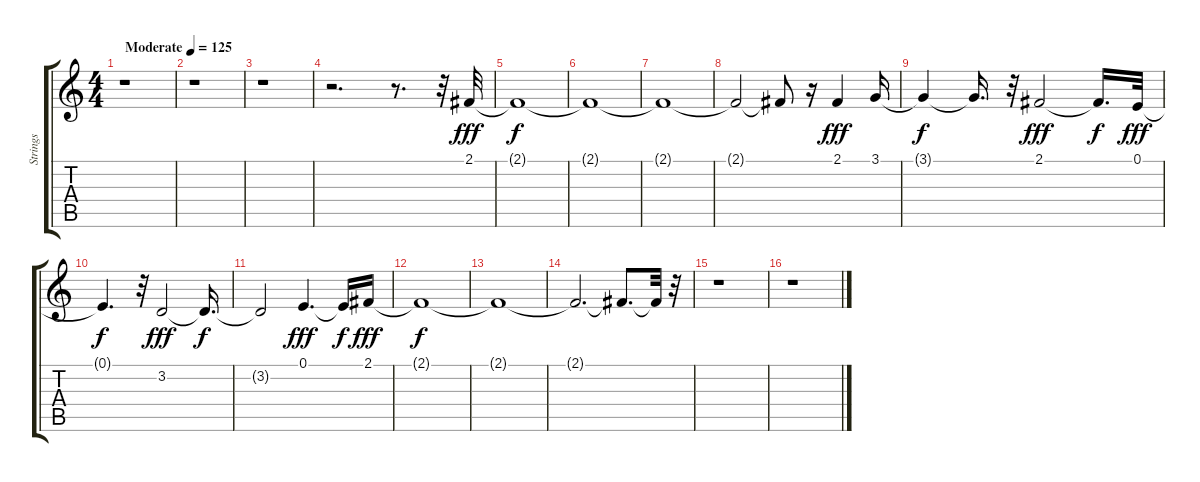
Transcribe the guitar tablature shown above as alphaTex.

\track ("Strings" "Strings") {instrument stringensemble1}
\staff {score tabs}
\tuning (E4 B3 G3 D3 A2 E2) {hide}
\ts (4 4)
\tempo (125 "Moderate")
\clef g2
\ks c
r.1{dy fff instrument stringensemble1} |
r.1 |
r.1 |
r.2{d} r.8{d} r.32 2.1.32 |
2.1{t}.1{dy f} |
2.1{t}.1 |
2.1{t}.1 |
2.1{t}.2 2.1{t}.8 r.16 2.1.4{dy fff} 3.1.16 |
3.1{t}.4{dy f} 3.1{t}.16{d} r.32 2.1.2{dy fff} 2.1{t}.16{d dy f} 0.1.32{dy fff} |
0.1{t}.4{d dy f} r.32 3.2.2{dy fff} 3.2{t}.16{d dy f} |
3.2{t}.2 0.1.4{d dy fff} 0.1{t}.16{dy f} 2.1.16{dy fff} |
2.1{t}.1{dy f} |
2.1{t}.1 |
2.1{t}.2{d} 2.1{t}.8{d} 2.1{t}.32 r.32 |
r.1 |
r.1
